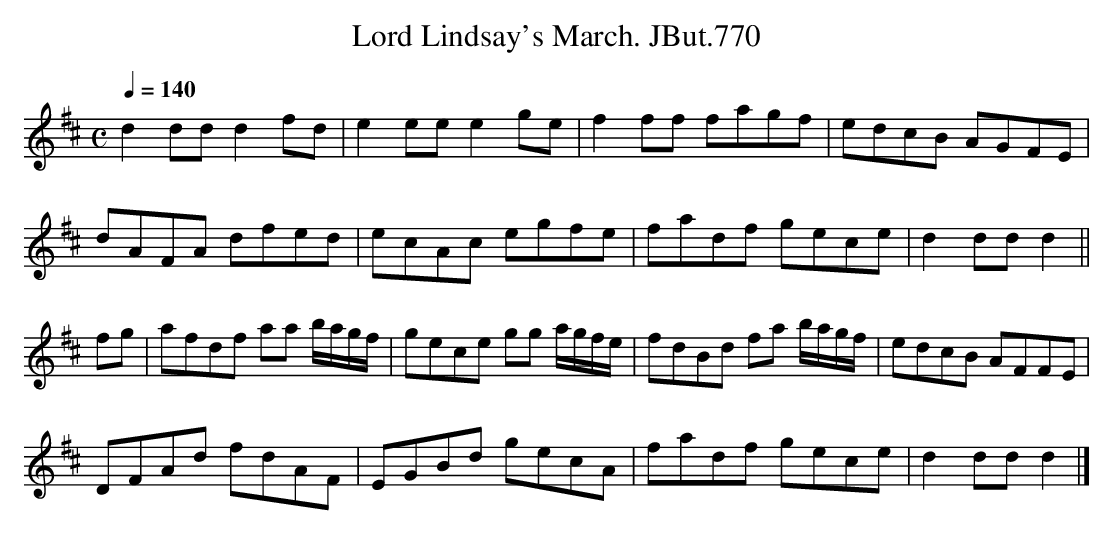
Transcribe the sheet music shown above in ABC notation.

X:1
T:Lord Lindsay's March. JBut.770
M:C
L:1/8
Q:1/4=140
K:D
d2dd d2 fd|e2ee e2 ge|f2ff fagf|edcB AGFE|
dAFA dfed|ecAc egfe|fadf gece|d2dd d2||
fg|afdf aa b/a/g/f/|gece gg a/g/f/e/|fdBd fa b/a/g/f/|edcB AFFE|
DFAd fd`AF|EGBd ge`cA|fadf ge`ce|d2dd d2|]
